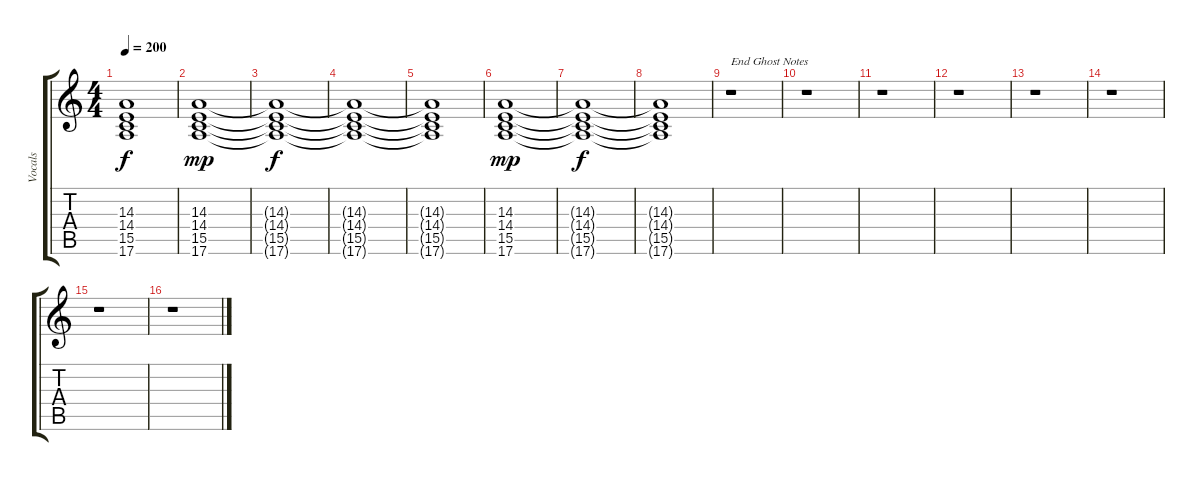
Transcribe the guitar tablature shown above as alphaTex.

\track ("Vocals" "Vocals") {instrument lead2sawtooth}
\staff {score tabs}
\tuning (E4 B3 G3 D3 A2 E2) {hide}
\ts (4 4)
\tempo 200
\clef g2
\ks c
(14.3{t} 14.4{t} 15.5{t} 17.6{t}).1{dy f} |
(14.3 14.4 15.5 17.6).1{dy mp} |
(14.3{t} 14.4{t} 15.5{t} 17.6{t}).1{dy f} |
(14.3{t} 14.4{t} 15.5{t} 17.6{t}).1 |
(14.3{t} 14.4{t} 15.5{t} 17.6{t}).1 |
(14.3 14.4 15.5 17.6).1{dy mp} |
(14.3{t} 14.4{t} 15.5{t} 17.6{t}).1{dy f} |
(14.3{t} 14.4{t} 15.5{t} 17.6{t}).1 |
r.1{txt "End Ghost Notes" instrument lead2sawtooth} |
r.1 |
r.1 |
r.1 |
r.1 |
r.1 |
r.1 |
r.1
